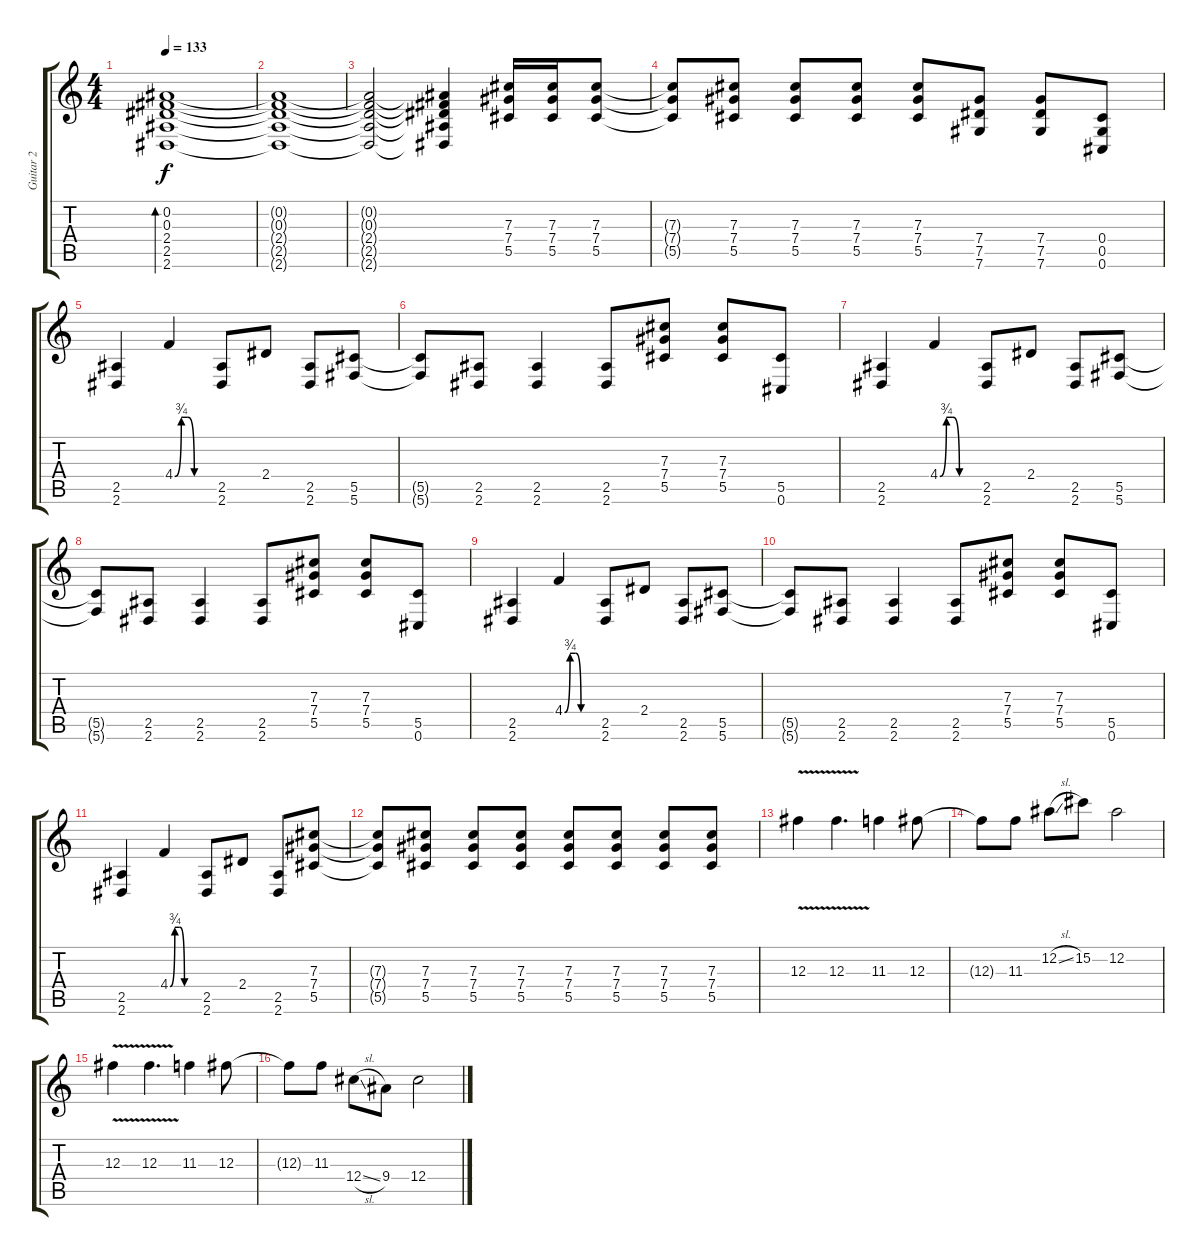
\track ("Guitar 2" "Guitar 2") {instrument overdrivenguitar}
\staff {score tabs}
\tuning (Eb4 Bb3 Gb3 Db3 Ab2 Db2) {hide}
\ts (4 4)
\tempo 133
\clef g2
\ks c
(0.2 0.3 2.4 2.5 2.6).1{bd 120 dy f} |
(0.2{t} 0.3{t} 2.4{t} 2.5{t} 2.6{t}).1 |
(0.2{t} 0.3{t} 2.4{t} 2.5{t} 2.6{t}).2 (0.2{t} 0.3{t} 2.4{t} 2.5{t} 2.6{t}).4 (7.3 7.4 5.5).16 (7.3 7.4 5.5).16 (7.3 7.4 5.5).8 |
(7.3{t} 7.4{t} 5.5{t}).8 (7.3 7.4 5.5).8 (7.3 7.4 5.5).8 (7.3 7.4 5.5).8 (7.3 7.4 5.5).8 (7.4 7.5 7.6).8 (7.4 7.5 7.6).8 (0.4 0.5 0.6).8 |
(2.5 2.6).4 4.4{be (custom 0 0 10 3 20 3 30 0 60 0)}.4 (2.5 2.6).8 2.4.8 (2.5 2.6).8 (5.5 5.6).8 |
(5.5{t} 5.6{t}).8 (2.5 2.6).8 (2.5 2.6).4 (2.5 2.6).8 (7.3 7.4 5.5).8 (7.3 7.4 5.5).8 (5.5 0.6).8 |
(2.5 2.6).4 4.4{be (custom 0 0 10 3 20 3 30 0 60 0)}.4 (2.5 2.6).8 2.4.8 (2.5 2.6).8 (5.5 5.6).8 |
(5.5{t} 5.6{t}).8 (2.5 2.6).8 (2.5 2.6).4 (2.5 2.6).8 (7.3 7.4 5.5).8 (7.3 7.4 5.5).8 (5.5 0.6).8 |
(2.5 2.6).4 4.4{be (custom 0 0 10 3 20 3 30 0 60 0)}.4 (2.5 2.6).8 2.4.8 (2.5 2.6).8 (5.5 5.6).8 |
(5.5{t} 5.6{t}).8 (2.5 2.6).8 (2.5 2.6).4 (2.5 2.6).8 (7.3 7.4 5.5).8 (7.3 7.4 5.5).8 (5.5 0.6).8 |
(2.5 2.6).4 4.4{be (custom 0 0 10 3 20 3 30 0 60 0)}.4 (2.5 2.6).8 2.4.8 (2.5 2.6).8 (7.3 7.4 5.5).8 |
(7.3{t} 7.4{t} 5.5{t}).8 (7.3 7.4 5.5).8 (7.3 7.4 5.5).8 (7.3 7.4 5.5).8 (7.3 7.4 5.5).8 (7.3 7.4 5.5).8 (7.3 7.4 5.5).8 (7.3 7.4 5.5).8 |
12.3{v}.4 12.3{v}.4{d} 11.3.4 12.3.8 |
12.3{t}.8 11.3.8 12.2{sl}.8 15.2.8 12.2.2 |
12.3{v}.4 12.3{v}.4{d} 11.3.4 12.3.8 |
12.3{t}.8 11.3.8 12.4{sl}.8 9.4.8 12.4.2
